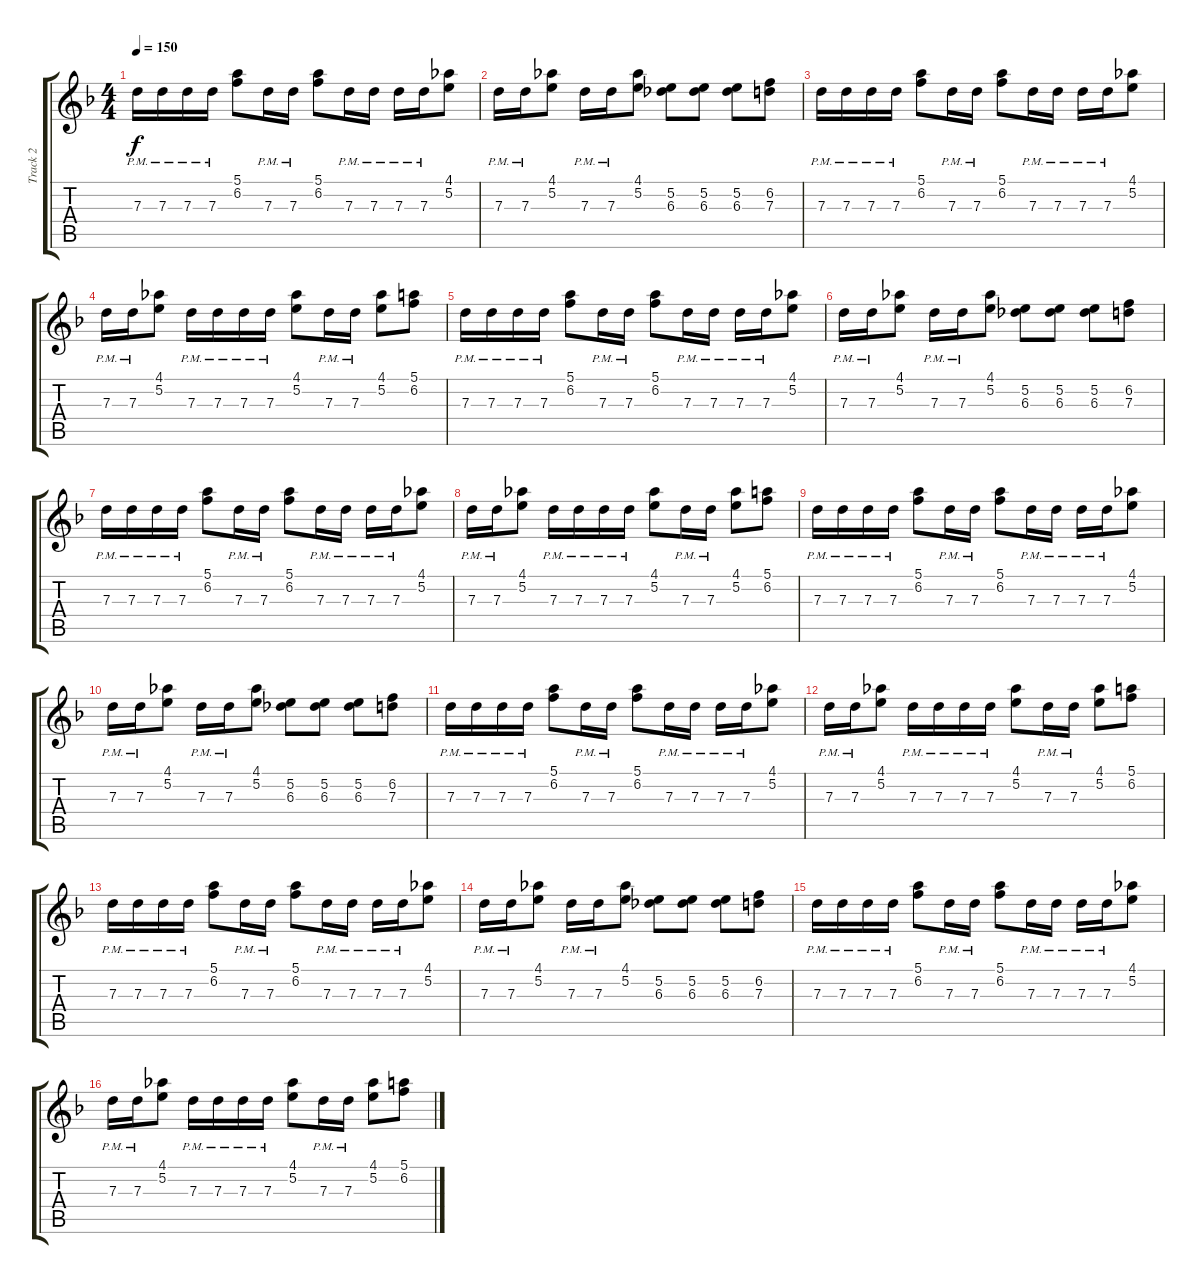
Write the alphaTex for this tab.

\track ("Track 2" "Track 2") {instrument distortionguitar}
\staff {score tabs}
\tuning (E4 B3 G3 D3 A2 D2) {hide}
\ts (4 4)
\tempo 150
\clef g2
\ks f
7.3{pm}.16{dy f} 7.3{pm}.16 7.3{pm}.16 7.3{pm}.16 (5.1 6.2).8 7.3{pm}.16 7.3{pm}.16 (5.1 6.2).8 7.3{pm}.16 7.3{pm}.16 7.3{pm}.16 7.3{pm}.16 (4.1 5.2).8 |
7.3{pm}.16 7.3{pm}.16 (4.1 5.2).8 7.3{pm}.16 7.3{pm}.16 (4.1 5.2).8 (5.2 6.3).8 (5.2 6.3).8 (5.2 6.3).8 (6.2 7.3).8 |
7.3{pm}.16 7.3{pm}.16 7.3{pm}.16 7.3{pm}.16 (5.1 6.2).8 7.3{pm}.16 7.3{pm}.16 (5.1 6.2).8 7.3{pm}.16 7.3{pm}.16 7.3{pm}.16 7.3{pm}.16 (4.1 5.2).8 |
7.3{pm}.16 7.3{pm}.16 (4.1 5.2).8 7.3{pm}.16 7.3{pm}.16 7.3{pm}.16 7.3{pm}.16 (4.1 5.2).8 7.3{pm}.16 7.3{pm}.16 (4.1 5.2).8 (5.1 6.2).8 |
7.3{pm}.16 7.3{pm}.16 7.3{pm}.16 7.3{pm}.16 (5.1 6.2).8 7.3{pm}.16 7.3{pm}.16 (5.1 6.2).8 7.3{pm}.16 7.3{pm}.16 7.3{pm}.16 7.3{pm}.16 (4.1 5.2).8 |
7.3{pm}.16 7.3{pm}.16 (4.1 5.2).8 7.3{pm}.16 7.3{pm}.16 (4.1 5.2).8 (5.2 6.3).8 (5.2 6.3).8 (5.2 6.3).8 (6.2 7.3).8 |
7.3{pm}.16 7.3{pm}.16 7.3{pm}.16 7.3{pm}.16 (5.1 6.2).8 7.3{pm}.16 7.3{pm}.16 (5.1 6.2).8 7.3{pm}.16 7.3{pm}.16 7.3{pm}.16 7.3{pm}.16 (4.1 5.2).8 |
7.3{pm}.16 7.3{pm}.16 (4.1 5.2).8 7.3{pm}.16 7.3{pm}.16 7.3{pm}.16 7.3{pm}.16 (4.1 5.2).8 7.3{pm}.16 7.3{pm}.16 (4.1 5.2).8 (5.1 6.2).8 |
7.3{pm}.16 7.3{pm}.16 7.3{pm}.16 7.3{pm}.16 (5.1 6.2).8 7.3{pm}.16 7.3{pm}.16 (5.1 6.2).8 7.3{pm}.16 7.3{pm}.16 7.3{pm}.16 7.3{pm}.16 (4.1 5.2).8 |
7.3{pm}.16 7.3{pm}.16 (4.1 5.2).8 7.3{pm}.16 7.3{pm}.16 (4.1 5.2).8 (5.2 6.3).8 (5.2 6.3).8 (5.2 6.3).8 (6.2 7.3).8 |
7.3{pm}.16 7.3{pm}.16 7.3{pm}.16 7.3{pm}.16 (5.1 6.2).8 7.3{pm}.16 7.3{pm}.16 (5.1 6.2).8 7.3{pm}.16 7.3{pm}.16 7.3{pm}.16 7.3{pm}.16 (4.1 5.2).8 |
7.3{pm}.16 7.3{pm}.16 (4.1 5.2).8 7.3{pm}.16 7.3{pm}.16 7.3{pm}.16 7.3{pm}.16 (4.1 5.2).8 7.3{pm}.16 7.3{pm}.16 (4.1 5.2).8 (5.1 6.2).8 |
7.3{pm}.16 7.3{pm}.16 7.3{pm}.16 7.3{pm}.16 (5.1 6.2).8 7.3{pm}.16 7.3{pm}.16 (5.1 6.2).8 7.3{pm}.16 7.3{pm}.16 7.3{pm}.16 7.3{pm}.16 (4.1 5.2).8 |
7.3{pm}.16 7.3{pm}.16 (4.1 5.2).8 7.3{pm}.16 7.3{pm}.16 (4.1 5.2).8 (5.2 6.3).8 (5.2 6.3).8 (5.2 6.3).8 (6.2 7.3).8 |
7.3{pm}.16 7.3{pm}.16 7.3{pm}.16 7.3{pm}.16 (5.1 6.2).8 7.3{pm}.16 7.3{pm}.16 (5.1 6.2).8 7.3{pm}.16 7.3{pm}.16 7.3{pm}.16 7.3{pm}.16 (4.1 5.2).8 |
7.3{pm}.16 7.3{pm}.16 (4.1 5.2).8 7.3{pm}.16 7.3{pm}.16 7.3{pm}.16 7.3{pm}.16 (4.1 5.2).8 7.3{pm}.16 7.3{pm}.16 (4.1 5.2).8 (5.1 6.2).8
